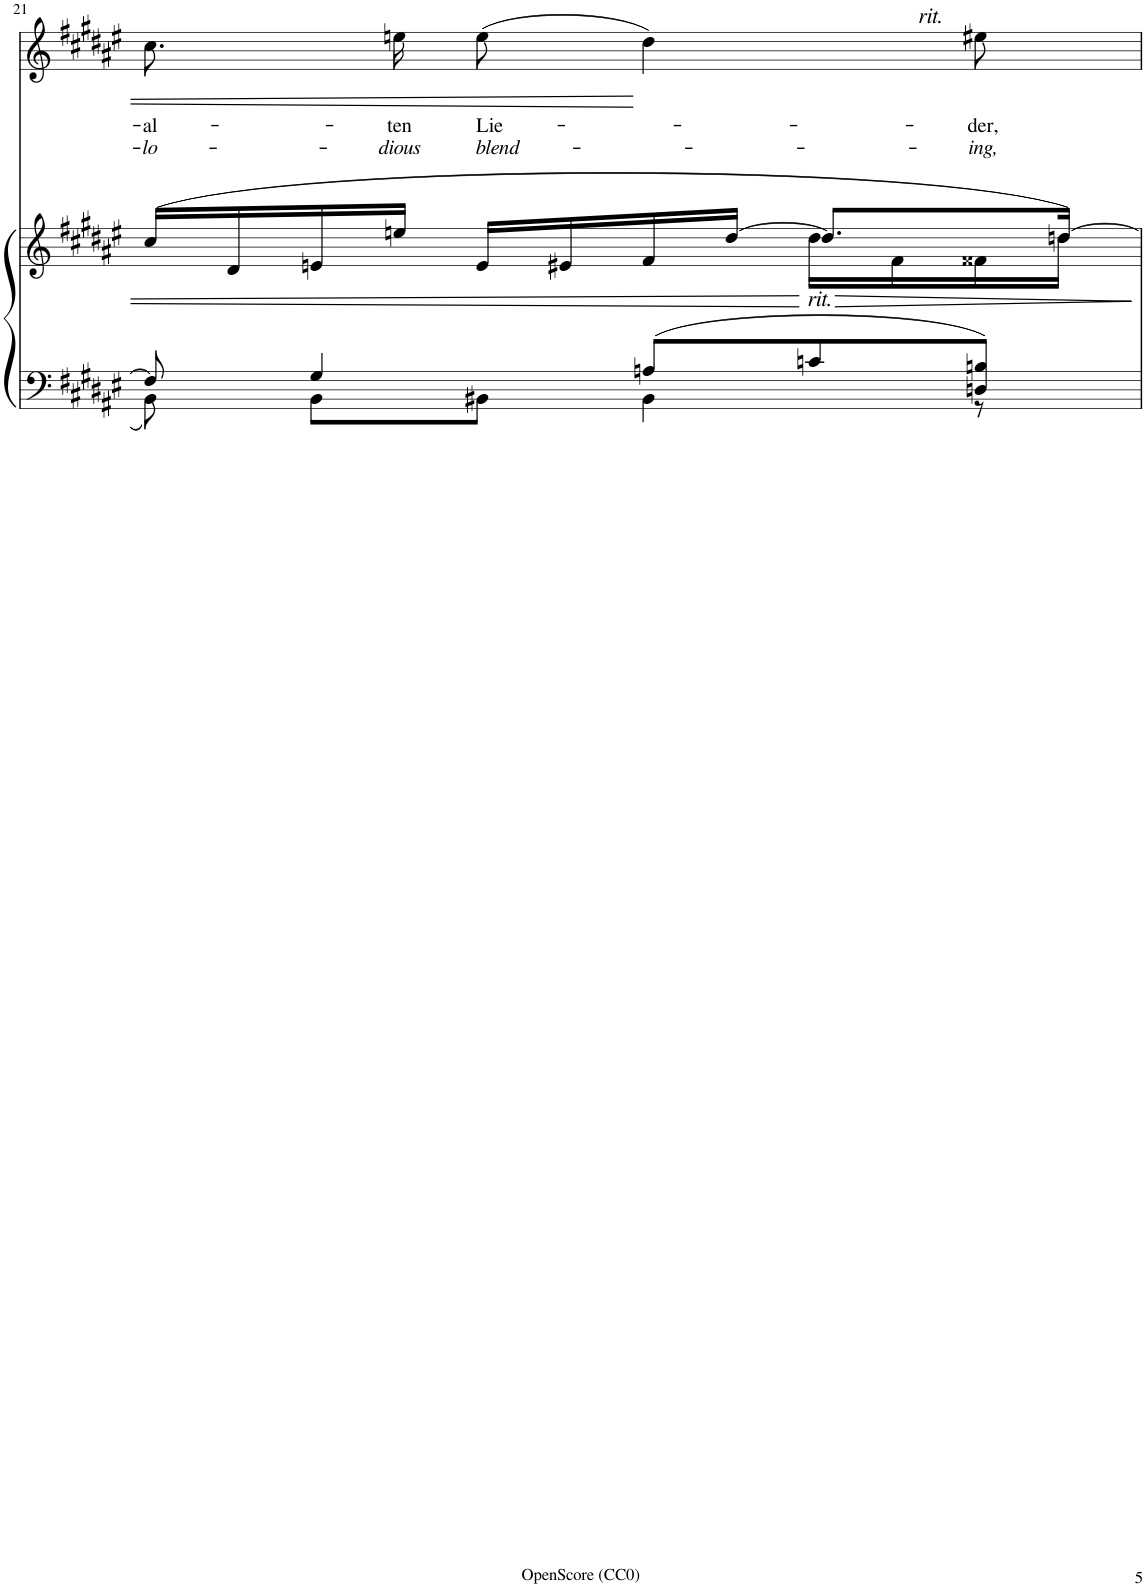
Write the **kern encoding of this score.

**kern	**kern	**dynam	**kern	**text	**text
*part2	*part2	*part2	*part1	*part1	*part1
*staff3	*staff2	*staff2/3	*staff1	*staff1	*staff1
!!LO:PB:g=z
*clefF4	*clefG2	*	*clefG2	*	*
*k[f#c#g#d#a#e#]	*k[f#c#g#d#a#e#]	*	*k[f#c#g#d#a#e#]	*	*
*M3/4	*M3/4	*	*M3/4	*	*
=21	=21	=21	=21	=21	=21
*^	*^	*	*	*	*
!	!	!	!	!	!	!LO:LY:b	!LO:LY:b
8F##/]	8BB\	(16cc#/LL	4ryy	.	8.cc#\L	-al-	-lo-
.	.	16d#/	.	.	.	.	.
4G#/	8BB\L	16en/	.	.	.	.	.
!	!	!	!	!	!	!LO:LY:b	!LO:LY:b
.	.	16een/JJ	.	.	16een\Jk	-ten	-dious
!	!	!	!	!	!	!LO:LY:b	!LO:LY:b
.	8BB#X\J	16e/LL	4ryy	.	(8ee\	Lie-	blend-
.	.	16e#X/	.	.	.	.	.
8An/L	4BB#\	16f#/	.	.	4dd#\)	.	.
.	.	[16dd#/JJ	.	.	.	.	.
!	!	!LO:TX:b:i:t=rit.	!	!	!	!	!
!	!	!	!	!LO:HP:b	!	!	!
8cn/	.	8.dd#/L]	16dd#\LL	>	.	.	.
.	.	.	16f#\	.	.	.	.
!	!	!	!	!	!LO:TX:a:i:t=rit.	!	!
!	!	!	!	!	!	!LO:LY:b	!LO:LY:b
8Dn/ 8Bn/J	8r	.	16f##X\	.	8ee#X\	-der,	-ing,
.	.	[16ddn/Jk)	16dd\JJ	.	.	.	.
*v	*v	*	*	*	*	*	*
*	*v	*v	*	*	*	*
.	.	]	.	.	.
=	=	=	=	=	=
*-	*-	*-	*-	*-	*-
